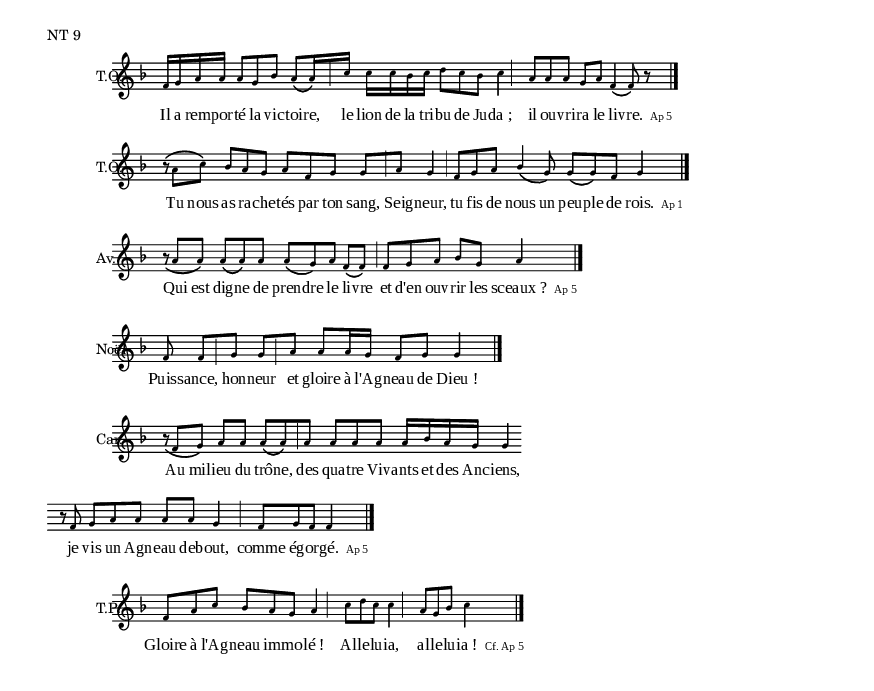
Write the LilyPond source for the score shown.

\version "2.12.0"
 \include "definitions.ly"
\markup {NT 9 }



\relative a' { 
	\new Staff {
		\cadenzaOn
		\key f \major
		\set Staff.instrumentName = \markup{ \center-column { T.O. } }
		f16[ g a a]
		\times 2/3 { a8[ g bes] }
		a8[\( a16\)\cesure \pespace c]
		c16[ c bes c]
		\times 2/3 { d8[ c bes] } c4 \cesure
		\pespace \times 2/3 { a8[ a a] }
		g8[ a]
		f4\( f8\) r8
		\endBar
	}
	\addlyrics {
		Il a rem -- por -- té la vic -- toi -- re, le lion de la tri -- bu de Ju -- "da ;" il ou -- vri -- ra le li -- vre.
		\markup { \citation #"Ap 5"}
 }
}


\relative a' { 
	\new Staff {
		\cadenzaOn
		\key f \major
		\set Staff.instrumentName = \markup{ \center-column { T.O. } }
		\times 2/3 { r8\( a[ c]\) }
		\times 2/3 { bes8[ a g] }
		\times 2/3 { a8[ f g] }
		g8[\cesure a] g4 \cesure
		\times 2/3 { f8[ g a] }
		\stemUp \times 2/3 { bes4\( g8\) }
		\times 2/3 { g8[\( g\) f] } g4
		\endBar
	}
	\addlyrics {
		Tu nous as ra -- che -- tés par ton sang, Seig -- neur, tu fis de nous un peu -- ple de rois.
		\markup { \citation #"Ap 1"}
 }
}



\relative a' { 
	\new Staff {
		\cadenzaOn
		\key f \major
		\set Staff.instrumentName = \markup{ \center-column { Av. } }
		\times 2/3 { r8_\( a[ a]\) }
		\times 2/3 { a8[\( a\) a] }
		\times 2/3 { a8[\( g\) a] }
		f8[\( f\)] \cesure
		\times 2/3 { f8[ g a] }
		bes8[ g] a4
		\endBar
	}
	\addlyrics {
		Qui est dig -- ne de pren -- dre le li -- vre et d'en ouv -- rir les "sceaux ?"
		\markup { \citation #"Ap 5"}
 }
}

\relative a' { 
	\new Staff {
		\cadenzaOn
		\key f \major
		\set Staff.instrumentName = \markup{ \center-column { Noël } }
		f8
		f8[\cesurebasse \pespace g]
		g8[\cesurebasse \pespace a]
		a8[ a16 g]
		f8[ g] g4
		\endBar
	}
	\addlyrics {
		Puiss -- ance, hon -- neur et gloire à l'Ag -- neau de "Dieu !"
		\markup { \citation #""}
 }
}

\relative a' { 
	\new Staff {
		\cadenzaOn
		\key f \major
		\set Staff.instrumentName = \markup{ \center-column { Car. } }
		\times 2/3 { r8_\( f[ g]\) }
		a8[ a]
		\times 2/3 { a8[\( a\)\cesure a] }
		\times 2/3 { a8[ a a] }
		a16[ bes a g] g4 \indentLine
		r8 f8
		\times 2/3 { g8[ a a] }
		a8[ a] g4 \pespace \cesure \pespace 
		\times 2/3 { f8[ g f] }
		f4
		\endBar
	}
	\addlyrics {
		Au mil -- ieu du trô -- ne, des qua -- tre Viv -- ants et des Anc -- iens, je vis un Agn -- eau deb -- out, comme ég -- or -- gé.
		\markup { \citation #"Ap 5"}
 }
}

\relative a' { 
	\new Staff {
		\cadenzaOn
		\key f \major
		\set Staff.instrumentName = \markup{ \center-column { T.P. } }
		\times 2/3 { f8[ a c] }
		\times 2/3 { bes8[ a g ] } a4 \cesure \pespace
		\times 2/3 { c8[ d c] } c4 \cesure \pespace
		\times 2/3 { a8[ g bes] } c4
		\endBar
	}
	\addlyrics {
		Gloire à l'Ag -- neau im -- mo -- "lé !" Al -- le -- lu -- ia, al -- le -- lu -- "ia !"
		\markup { \citation #"Cf. Ap 5"}
 }
}

